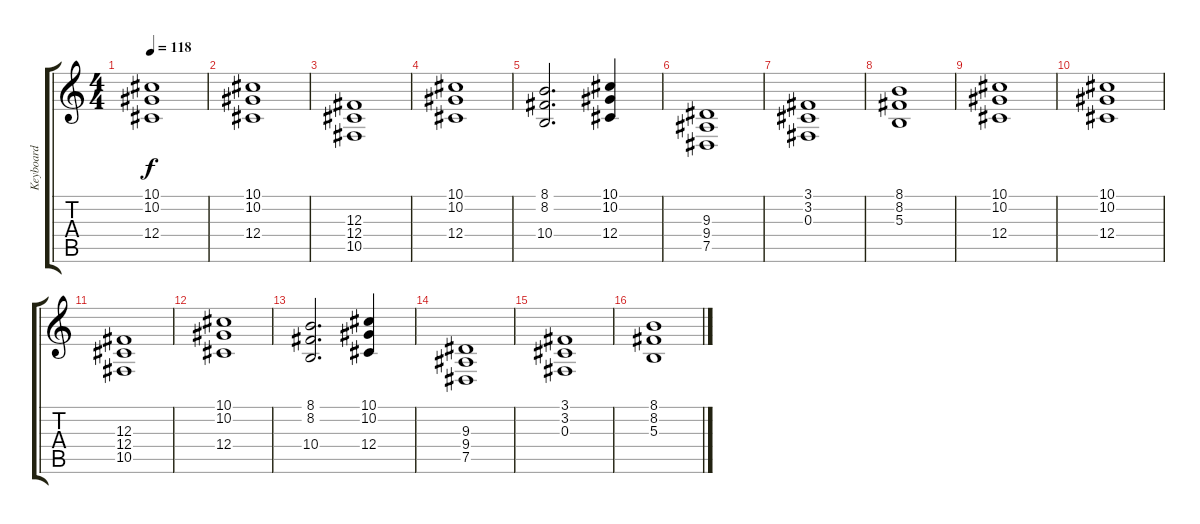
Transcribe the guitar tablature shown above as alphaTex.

\track ("Keyboard " "Keyboard ") {instrument stringensemble1}
\staff {score tabs}
\tuning (Eb4 Bb3 Gb3 Db3 Ab2 Eb2) {hide}
\ts (4 4)
\tempo 118
\clef g2
\ks c
(10.1 10.2 12.4).1{dy f} |
(10.1 10.2 12.4).1 |
(12.3 12.4 10.5).1 |
(10.1 10.2 12.4).1 |
(8.1 8.2 10.4).2{d} (10.1 10.2 12.4).4 |
(9.3 9.4 7.5).1 |
(3.1 3.2 0.3).1 |
(8.1 8.2 5.3).1 |
(10.1 10.2 12.4).1 |
(10.1 10.2 12.4).1 |
(12.3 12.4 10.5).1 |
(10.1 10.2 12.4).1 |
(8.1 8.2 10.4).2{d} (10.1 10.2 12.4).4 |
(9.3 9.4 7.5).1 |
(3.1 3.2 0.3).1{volume 8} |
(8.1 8.2 5.3).1{volume 7}
